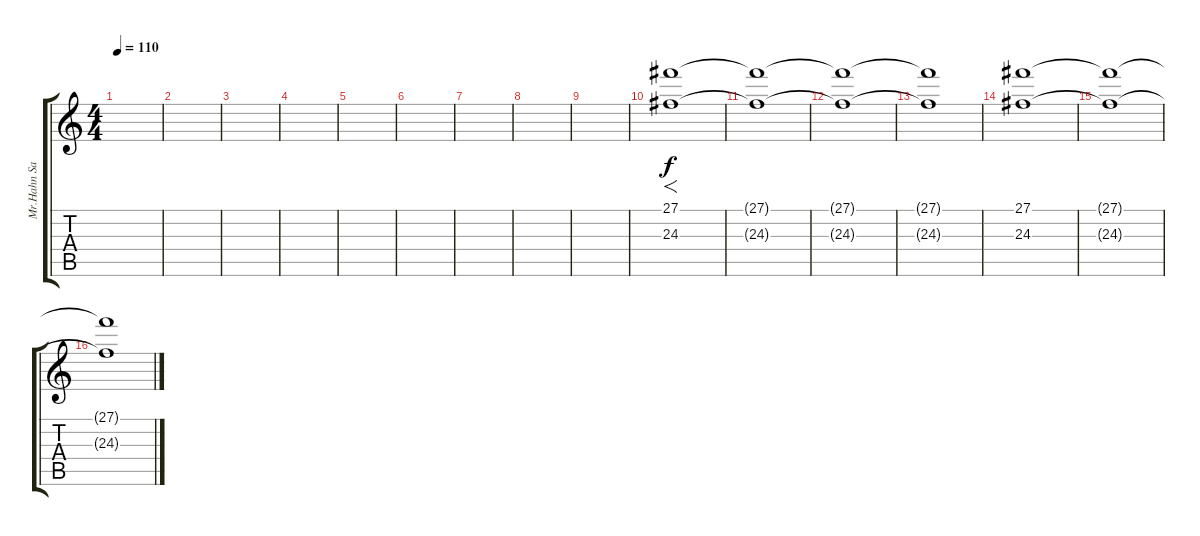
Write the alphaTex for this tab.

\track ("Mr.Hahn Sampler1" "Mr.Hahn Sa") {instrument lead5charang}
\staff {score tabs}
\tuning (Eb4 Bb3 Gb3 Db3 Ab2 Db2) {hide}
\ts (4 4)
\tempo 110
\clef g2
\ks c
|
|
|
|
|
|
|
|
|
(27.1 24.3).1{f} |
(27.1{t} 24.3{t}).1 |
(27.1{t} 24.3{t}).1 |
(27.1{t} 24.3{t}).1 |
(27.1 24.3).1 |
(27.1{t} 24.3{t}).1 |
(27.1{t} 24.3{t}).1
